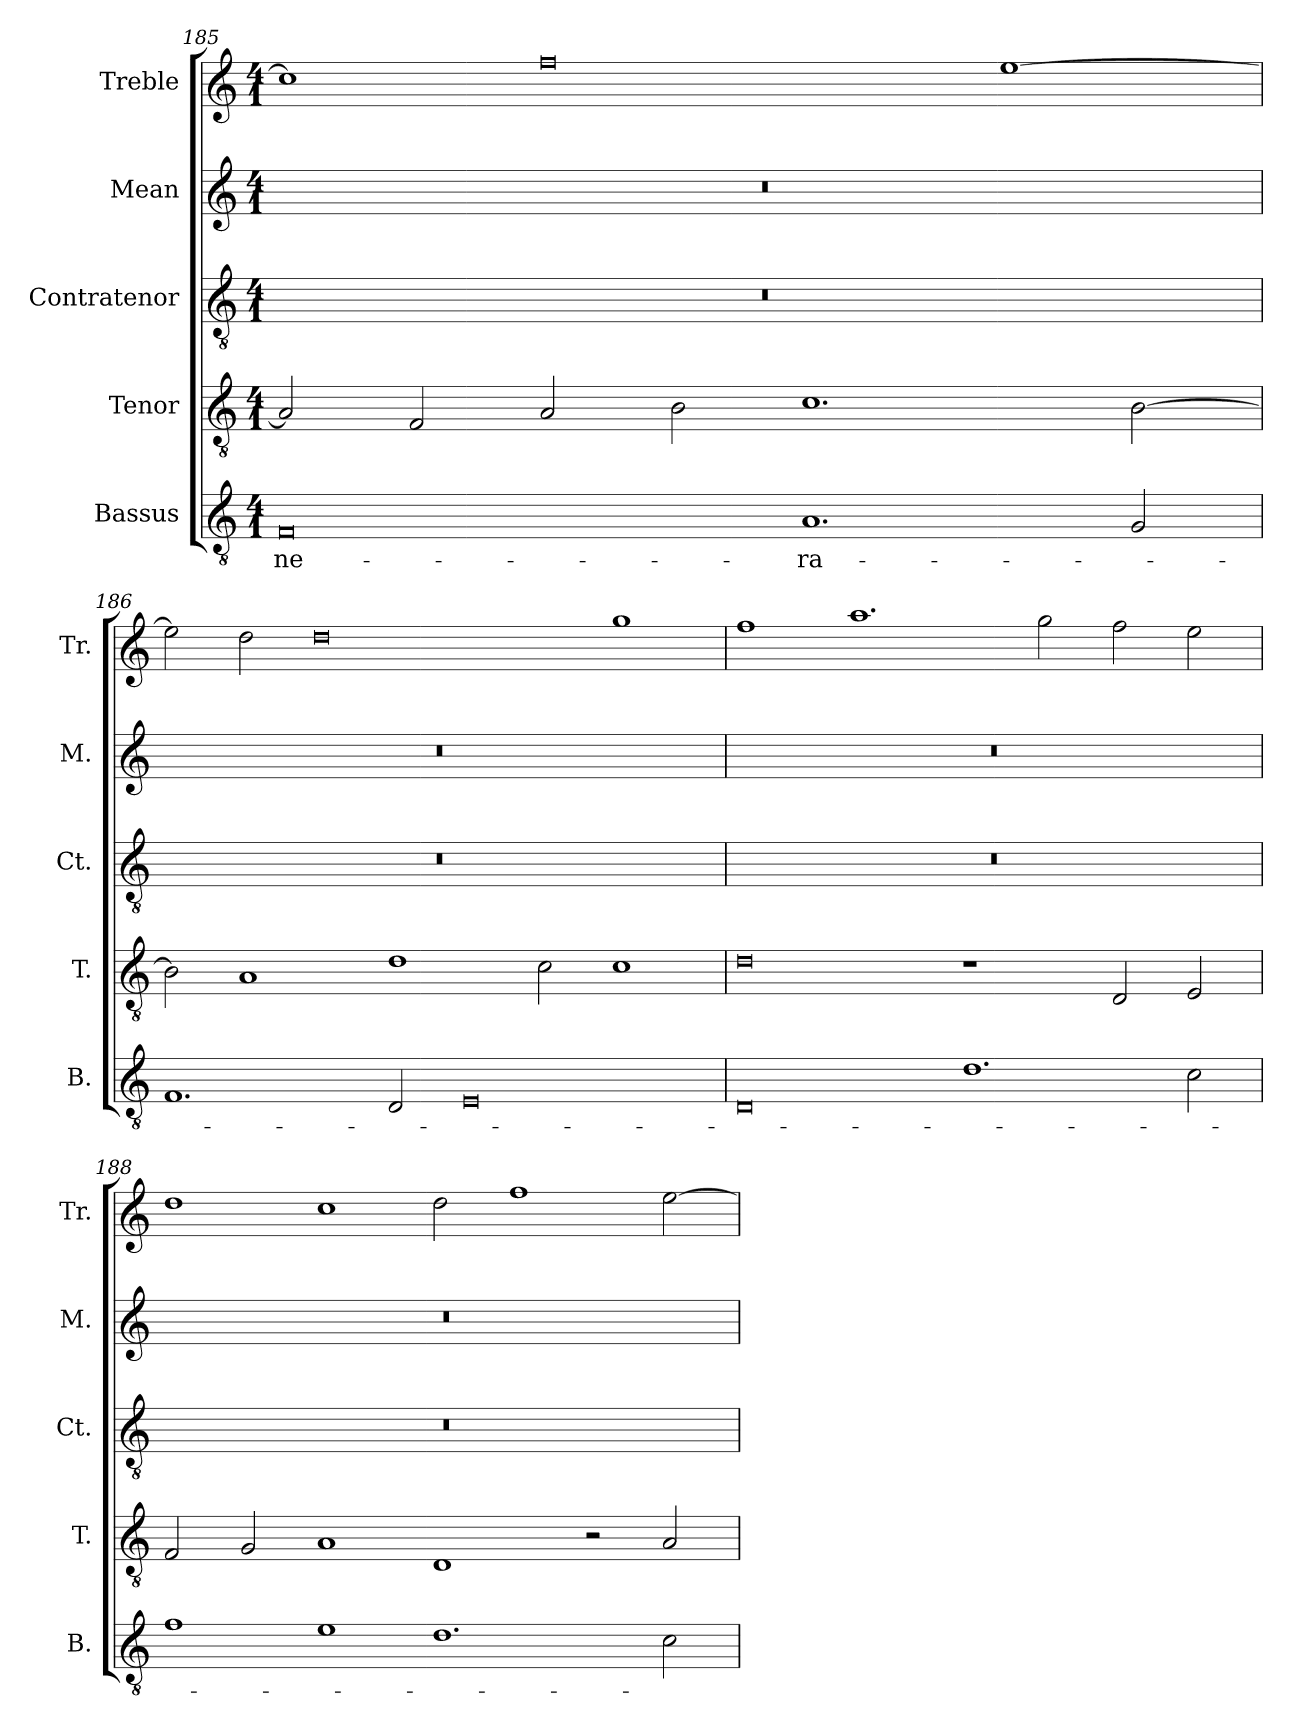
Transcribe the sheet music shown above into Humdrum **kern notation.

**kern	**text	**kern	**kern	**kern	**kern
*part5	*part5	*part4	*part3	*part2	*part1
*staff5	*staff5	*staff4	*staff3	*staff2	*staff1
*I"Bassus	*	*I"Tenor	*I"Contratenor	*I"Mean	*I"Treble
*I'B.	*	*I'T.	*I'Ct.	*I'M.	*I'Tr.
!!LO:LB:g=z
*clefGv2	*	*clefGv2	*clefGv2	*clefG2	*clefG2
*ITrd7c12	*	*ITrd7c12	*ITrd7c12	*	*
*k[]	*	*k[]	*k[]	*k[]	*k[]
*	*	*	*	*C:	*C:
*M4/1	*	*M4/1	*M4/1	*M4/1	*M4/1
=185	=185	=185	=185	=185	=185
!	!LO:LY:b:color=#000000	!	!LO:N:vis=1	!LO:N:vis=1	!
0FFi	-ne-	2AAi/]	00r	00r	1cci]
.	.	2FFi/	.	.	.
.	.	2AAi/	.	.	0ffi
.	.	2BBi\	.	.	.
!	!LO:LY:b:color=#000000	!	!	!	!
1.AAi	-ra-	1.Ci	.	.	.
.	.	.	.	.	[>1eei
2GGi/	.	[>2BBi\	.	.	.
=186	=186	=186	=186	=186	=186
!	!	!	!LO:N:vis=1	!LO:N:vis=1	!
1.FFi	.	2BBi\]	00r	00r	2eei\]
.	.	1AAi	.	.	2ddi\
.	.	.	.	.	0ddi
2DDi/	.	1Di	.	.	.
0EEi	.	.	.	.	.
.	.	2Ci\	.	.	.
.	.	1Ci	.	.	1ggi
=187	=187	=187	=187	=187	=187
!	!	!	!LO:N:vis=1	!LO:N:vis=1	!
0DDi	.	0Di	00r	00r	1ffi
.	.	.	.	.	1.aai
1.Di	.	1r	.	.	.
.	.	.	.	.	2ggi\
.	.	2DDi/	.	.	2ffi\
2Ci\	.	2EEi/	.	.	2eei\
!!LO:LB:g=z
=188	=188	=188	=188	=188	=188
!	!	!	!LO:N:vis=1	!LO:N:vis=1	!
1Fi	.	2FFi/	00r	00r	1ddi
.	.	2GGi/	.	.	.
1Ei	.	1AAi	.	.	1cci
1.Di	.	1DDi	.	.	2ddi\
.	.	.	.	.	1ffi
.	.	2r	.	.	.
2Ci\	.	2AAi/	.	.	[>2eei\
=	=	=	=	=	=
*-	*-	*-	*-	*-	*-
